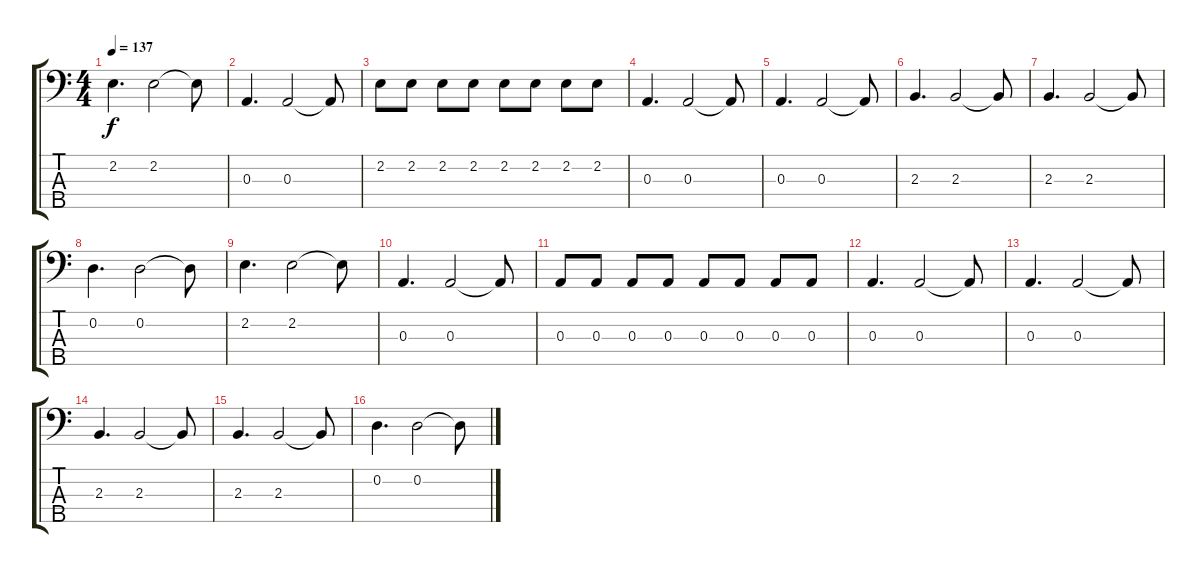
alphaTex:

\track "" {instrument electricbassfinger}
\staff {score tabs}
\tuning (G2 D2 A1 E1 B0) {hide}
\ts (4 4)
\tempo 137
\clef f4
\ks c
2.2.4{d dy f} 2.2.2 2.2{t}.8 |
0.3.4{d} 0.3.2 0.3{t}.8 |
2.2.8 2.2.8 2.2.8 2.2.8 2.2.8 2.2.8 2.2.8 2.2.8 |
0.3.4{d} 0.3.2 0.3{t}.8 |
0.3.4{d} 0.3.2 0.3{t}.8 |
2.3.4{d} 2.3.2 2.3{t}.8 |
2.3.4{d} 2.3.2 2.3{t}.8 |
0.2.4{d} 0.2.2 0.2{t}.8 |
2.2.4{d} 2.2.2 2.2{t}.8 |
0.3.4{d} 0.3.2 0.3{t}.8 |
0.3.8 0.3.8 0.3.8 0.3.8 0.3.8 0.3.8 0.3.8 0.3.8 |
0.3.4{d} 0.3.2 0.3{t}.8 |
0.3.4{d} 0.3.2 0.3{t}.8 |
2.3.4{d} 2.3.2 2.3{t}.8 |
2.3.4{d} 2.3.2 2.3{t}.8 |
0.2.4{d} 0.2.2 0.2{t}.8
